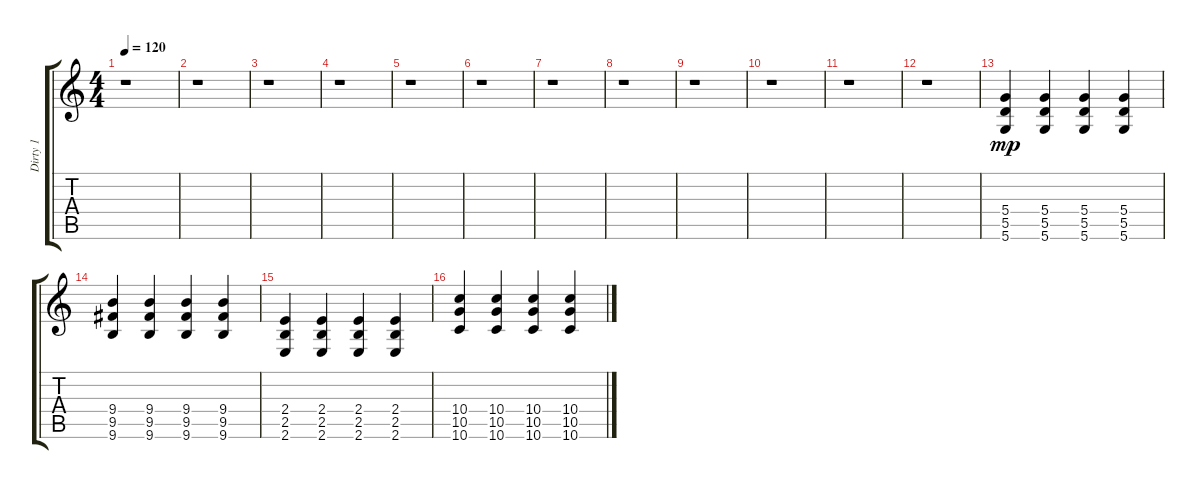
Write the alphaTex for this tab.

\track ("Dirty 1" "Dirty 1") {instrument overdrivenguitar}
\staff {score tabs}
\tuning (E4 B3 G3 D3 A2 D2) {hide}
\ts (4 4)
\tempo 120
\clef g2
\ks c
r.1{dy mp} |
r.1 |
r.1 |
r.1 |
r.1 |
r.1 |
r.1 |
r.1 |
r.1 |
r.1 |
r.1 |
r.1 |
(5.4 5.5 5.6).4 (5.4 5.5 5.6).4 (5.4 5.5 5.6).4 (5.4 5.5 5.6).4 |
(9.4 9.5 9.6).4 (9.4 9.5 9.6).4 (9.4 9.5 9.6).4 (9.4 9.5 9.6).4 |
(2.4 2.5 2.6).4 (2.4 2.5 2.6).4 (2.4 2.5 2.6).4 (2.4 2.5 2.6).4 |
(10.4 10.5 10.6).4 (10.4 10.5 10.6).4 (10.4 10.5 10.6).4 (10.4 10.5 10.6).4
